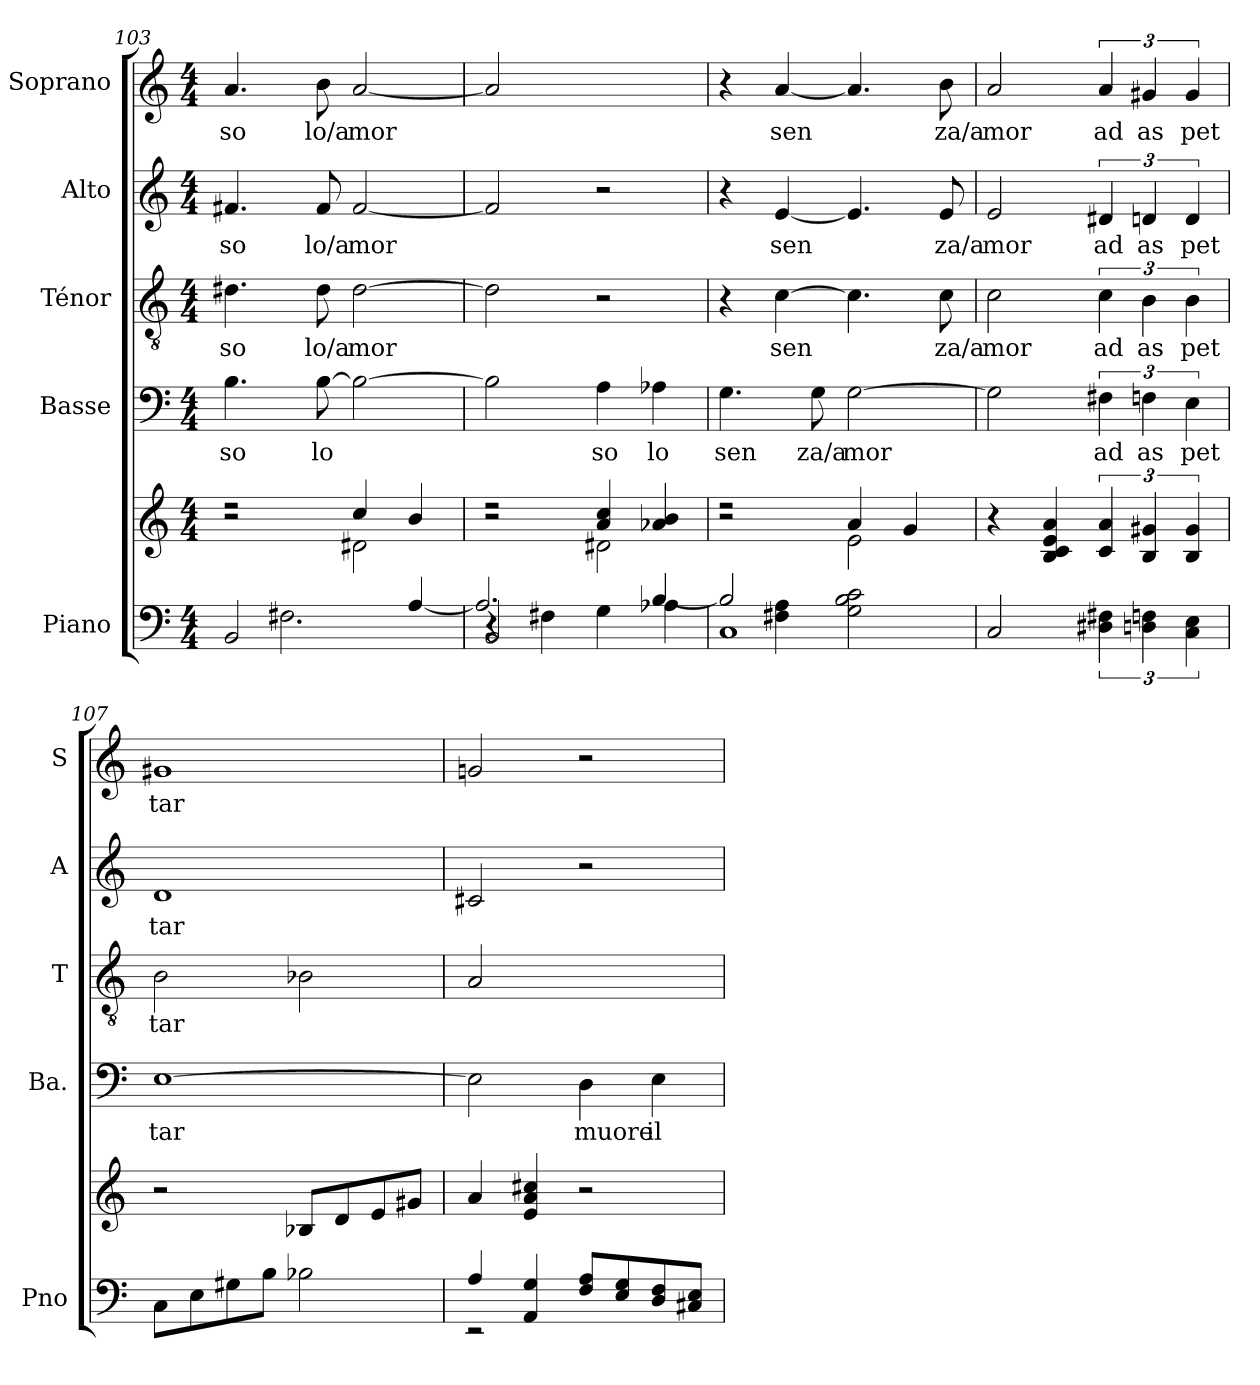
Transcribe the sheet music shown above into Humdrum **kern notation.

**kern	**kern	**kern	**text	**kern	**text	**kern	**text	**kern	**text
*part5	*part5	*part4	*part4	*part3	*part3	*part2	*part2	*part1	*part1
*staff6	*staff5	*staff4	*staff4	*staff3	*staff3	*staff2	*staff2	*staff1	*staff1
*I"Piano	*	*I"Basse	*	*I"Ténor	*	*I"Alto	*	*I"Soprano	*
*I'Pno	*	*I'Ba.	*	*I'T	*	*I'A	*	*I'S	*
*clefF4	*clefG2	*clefF4	*	*clefGv2	*	*clefG2	*	*clefG2	*
*k[]	*k[]	*k[]	*	*k[]	*	*k[]	*	*k[]	*
*C:	*C:	*C:	*	*C:	*	*C:	*	*C:	*
*M4/4	*M4/4	*M4/4	*	*M4/4	*	*M4/4	*	*M4/4	*
=103	=103	=103	=103	=103	=103	=103	=103	=103	=103
*^	*^	*	*	*	*	*	*	*	*
*	*^	*	*	*	*	*	*	*	*	*	*
!	!	!	!	!	!	!LO:LY:b	!	!	!	!	!	!
!	!	!	!	!	!	!	!	!LO:LY:b	!	!	!	!
!	!	!	!	!	!	!	!	!	!	!LO:LY:b	!	!
!	!	!	!	!	!	!	!	!	!	!	!	!LO:LY:b
2BB/	2.A/yy	4ryy	2r	2rcc	4.B\	so	4.d#X\	so	4.f#X/	so	4.a/	so
.	.	2.F#X\	.	.	.	.	.	.	.	.	.	.
!	!	!	!	!	!	!LO:LY:b	!	!	!	!	!	!
!	!	!	!	!	!	!	!	!LO:LY:b	!	!	!	!
!	!	!	!	!	!	!	!	!	!	!LO:LY:b	!	!
!	!	!	!	!	!	!	!	!	!	!	!	!LO:LY:b
.	.	.	.	.	[8B\	lo	8d#\	lo/a	8f#/	lo/a	8b\	lo/a
!	!	!	!	!	!	!	!	!LO:LY:b	!	!	!	!
!	!	!	!	!	!	!	!	!	!	!LO:LY:b	!	!
!	!	!	!	!	!	!	!	!	!	!	!	!LO:LY:b
2ryy	.	.	2d#X\	4cc/	2B\_	.	[2d#\	mor	[2f#/	mor	[2a/	mor
.	[>4A/	.	.	4b/	.	.	.	.	.	.	.	.
=104	=104	=104	=104	=104	=104	=104	=104	=104	=104	=104	=104	=104
2BB/	2.A/]	4r	2r	2rcc	2B\]	.	2d#\]	.	2f#/]	.	2a/]	.
.	.	4F#X\	.	.	.	.	.	.	.	.	.	.
!	!	!	!	!	!	!LO:LY:b	!	!	!	!	!	!
2ryy	.	4G\	2d#X\	4a/ 4cc/	4A\	so	2r	.	2r	.	2ryy	.
!	!	!	!	!	!	!LO:LY:b	!	!	!	!	!	!
.	[>4B/	4A-X\	.	4a-X/ 4b/	4A-X\	lo	.	.	.	.	.	.
!!LO:LB:g=z
=105	=105	=105	=105	=105	=105	=105	=105	=105	=105	=105	=105	=105
!	!	!	!	!	!	!LO:LY:b	!	!	!	!	!	!
1C	2B/]	4ryy	2r	2rcc	4.G\	sen	4r	.	4r	.	4r	.
!	!	!	!	!	!	!	!	!LO:LY:b	!	!	!	!
!	!	!	!	!	!	!	!	!	!	!LO:LY:b	!	!
!	!	!	!	!	!	!	!	!	!	!	!	!LO:LY:b
.	.	4F#X\ 4A\	.	.	.	.	[4c\	sen	[4e/	sen	[4a/	sen
!	!	!	!	!	!	!LO:LY:b	!	!	!	!	!	!
.	.	.	.	.	8G\	za/a	.	.	.	.	.	.
!	!	!	!	!	!	!LO:LY:b	!	!	!	!	!	!
.	2ryy	2G\ 2B\ 2c\	2e\	4a/	[2G\	mor	4.c\]	.	4.e/]	.	4.a/]	.
.	.	.	.	4g/	.	.	.	.	.	.	.	.
!	!	!	!	!	!	!	!	!LO:LY:b	!	!	!	!
!	!	!	!	!	!	!	!	!	!	!LO:LY:b	!	!
!	!	!	!	!	!	!	!	!	!	!	!	!LO:LY:b
.	.	.	.	.	.	.	8c\	za/a	8e/	za/a	8b\	za/a
*v	*v	*v	*	*	*	*	*	*	*	*	*	*
*	*v	*v	*	*	*	*	*	*	*	*
=106	=106	=106	=106	=106	=106	=106	=106	=106	=106
!	!	!	!	!	!LO:LY:b	!	!	!	!
!	!	!	!	!	!	!	!LO:LY:b	!	!
!	!	!	!	!	!	!	!	!	!LO:LY:b
2C/	4r	2G\]	.	2c\	mor	2e/	mor	2a/	mor
.	4B/ 4c/ 4e/ 4a/	.	.	.	.	.	.	.	.
!	!	!	!LO:LY:b	!	!	!	!	!	!
!	!	!	!	!	!LO:LY:b	!	!	!	!
!	!	!	!	!	!	!	!LO:LY:b	!	!
!	!	!	!	!	!	!	!	!	!LO:LY:b
6D#X\ 6F#X\	6c/ 6a/	6F#X\	ad	6c\	ad	6d#X/	ad	6a/	ad
!	!	!	!LO:LY:b	!	!	!	!	!	!
!	!	!	!	!	!LO:LY:b	!	!	!	!
!	!	!	!	!	!	!	!LO:LY:b	!	!
!	!	!	!	!	!	!	!	!	!LO:LY:b
6Dn\ 6Fn\	6B/ 6g#X/	6Fn\	as	6B\	as	6dn/	as	6g#X/	as
!	!	!	!LO:LY:b	!	!	!	!	!	!
!	!	!	!	!	!LO:LY:b	!	!	!	!
!	!	!	!	!	!	!	!LO:LY:b	!	!
!	!	!	!	!	!	!	!	!	!LO:LY:b
6C\ 6E\	6B/ 6g#/	6E\	pet	6B\	pet	6d/	pet	6g#/	pet
=107	=107	=107	=107	=107	=107	=107	=107	=107	=107
!	!	!	!LO:LY:b	!	!	!	!	!	!
!	!	!	!	!	!LO:LY:b	!	!	!	!
!	!	!	!	!	!	!	!LO:LY:b	!	!
!	!	!	!	!	!	!	!	!	!LO:LY:b
8C\L	2r	[1E	tar	2B\	tar	1d	tar	1g#X	tar
8E\	.	.	.	.	.	.	.	.	.
8G#X\	.	.	.	.	.	.	.	.	.
8B\J	.	.	.	.	.	.	.	.	.
2B-X\	8B-X/L	.	.	2B-X\	.	.	.	.	.
.	8d/	.	.	.	.	.	.	.	.
.	8e/	.	.	.	.	.	.	.	.
.	8g#X/J	.	.	.	.	.	.	.	.
=108	=108	=108	=108	=108	=108	=108	=108	=108	=108
*^	*	*	*	*	*	*	*	*	*
4A/	2rEE	4a/	2E\]	.	2A/	.	2c#X/	.	2gn/	.
4AA/ 4G/	.	4e/ 4a/ 4cc#X/	.	.	.	.	.	.	.	.
!	!	!	!	!LO:LY:b	!	!	!	!	!	!
8F/ 8A/L	2ryy	2r	4D\	muore	2ryy	.	2r	.	2r	.
8E/ 8G/	.	.	.	.	.	.	.	.	.	.
!	!	!	!	!LO:LY:b	!	!	!	!	!	!
8D/ 8F/	.	.	4E\	il	.	.	.	.	.	.
8C#X/ 8E/J	.	.	.	.	.	.	.	.	.	.
*v	*v	*	*	*	*	*	*	*	*	*
=	=	=	=	=	=	=	=	=	=
*-	*-	*-	*-	*-	*-	*-	*-	*-	*-
